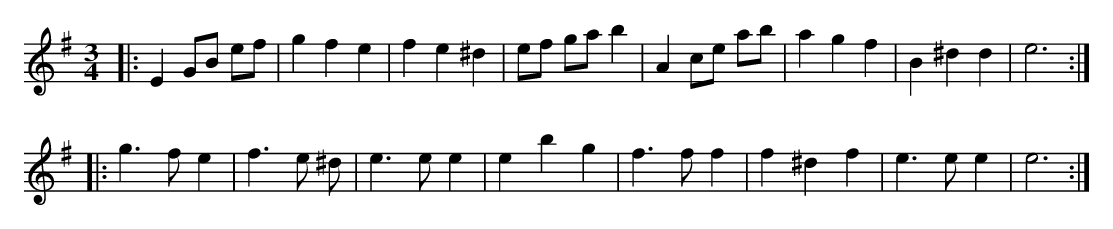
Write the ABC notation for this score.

X:1
M:3/4
K:Emin
|:E2 GB ef|g2 f2 e2|f2 e2 ^d2|ef ga b2|A2 ce ab|a2 g2 f2|B2 ^d2 d2|e6:|
|:g3 f e2|f3 e ^d|e3 e e2|e2 b2 g2|f3 f f2|f2 ^d2 f2|e3 e e2|e6:|
